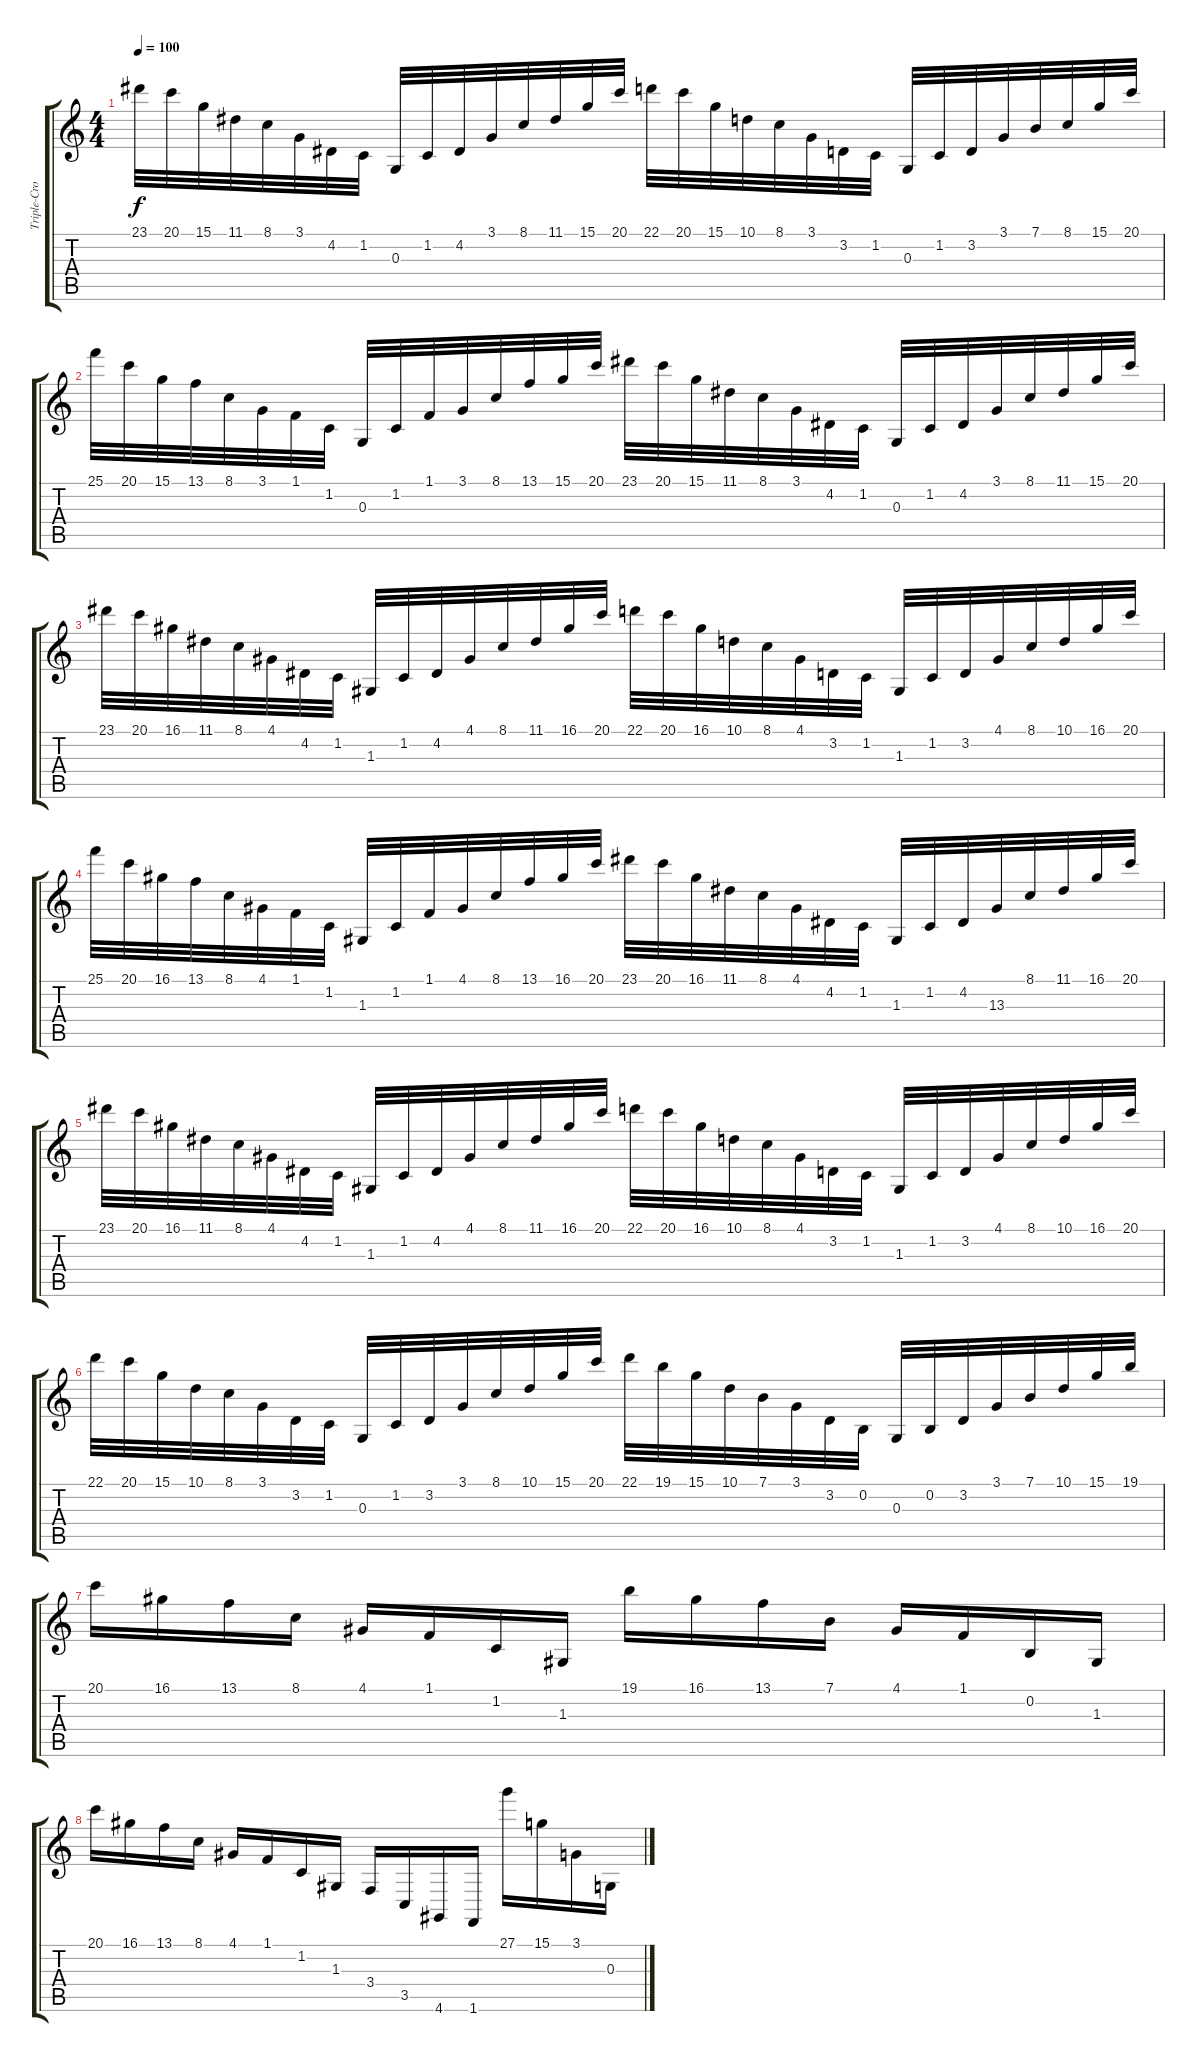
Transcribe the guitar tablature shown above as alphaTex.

\track ("Triple-Croche" "Triple-Cro") {instrument drawbarorgan}
\staff {score tabs}
\tuning (E4 B3 G3 D3 A2 E2) {hide}
\ts (4 4)
\tempo 100
\clef g2
\ks c
23.1.32{dy f instrument drawbarorgan} 20.1.32 15.1.32 11.1.32 8.1.32 3.1.32 4.2.32 1.2.32 0.3.32 1.2.32 4.2.32 3.1.32 8.1.32 11.1.32 15.1.32 20.1.32 22.1.32 20.1.32 15.1.32 10.1.32 8.1.32 3.1.32 3.2.32 1.2.32 0.3.32 1.2.32 3.2.32 3.1.32 7.1.32 8.1.32 15.1.32 20.1.32 |
25.1.32 20.1.32 15.1.32 13.1.32 8.1.32 3.1.32 1.1.32 1.2.32 0.3.32 1.2.32 1.1.32 3.1.32 8.1.32 13.1.32 15.1.32 20.1.32 23.1.32 20.1.32 15.1.32 11.1.32 8.1.32 3.1.32 4.2.32 1.2.32 0.3.32 1.2.32 4.2.32 3.1.32 8.1.32 11.1.32 15.1.32 20.1.32 |
23.1.32 20.1.32 16.1.32 11.1.32 8.1.32 4.1.32 4.2.32 1.2.32 1.3.32 1.2.32 4.2.32 4.1.32 8.1.32 11.1.32 16.1.32 20.1.32 22.1.32 20.1.32 16.1.32 10.1.32 8.1.32 4.1.32 3.2.32 1.2.32 1.3.32 1.2.32 3.2.32 4.1.32 8.1.32 10.1.32 16.1.32 20.1.32 |
25.1.32 20.1.32 16.1.32 13.1.32 8.1.32 4.1.32 1.1.32 1.2.32 1.3.32 1.2.32 1.1.32 4.1.32 8.1.32 13.1.32 16.1.32 20.1.32 23.1.32 20.1.32 16.1.32 11.1.32 8.1.32 4.1.32 4.2.32 1.2.32 1.3.32 1.2.32 4.2.32 13.3.32 8.1.32 11.1.32 16.1.32 20.1.32 |
23.1.32 20.1.32 16.1.32 11.1.32 8.1.32 4.1.32 4.2.32 1.2.32 1.3.32 1.2.32 4.2.32 4.1.32 8.1.32 11.1.32 16.1.32 20.1.32 22.1.32 20.1.32 16.1.32 10.1.32 8.1.32 4.1.32 3.2.32 1.2.32 1.3.32 1.2.32 3.2.32 4.1.32 8.1.32 10.1.32 16.1.32 20.1.32 |
22.1.32 20.1.32 15.1.32 10.1.32 8.1.32 3.1.32 3.2.32 1.2.32 0.3.32 1.2.32 3.2.32 3.1.32 8.1.32 10.1.32 15.1.32 20.1.32 22.1.32 19.1.32 15.1.32 10.1.32 7.1.32 3.1.32 3.2.32 0.2.32 0.3.32 0.2.32 3.2.32 3.1.32 7.1.32 10.1.32 15.1.32 19.1.32 |
20.1.16 16.1.16 13.1.16 8.1.16 4.1.16 1.1.16 1.2.16 1.3.16 19.1.16 16.1.16 13.1.16 7.1.16 4.1.16 1.1.16 0.2.16 1.3.16 |
20.1.16 16.1.16 13.1.16 8.1.16 4.1.16 1.1.16 1.2.16 1.3.16 3.4.16 3.5.16 4.6.16 1.6.16 27.1.16 15.1.16 3.1.16 0.3.16
